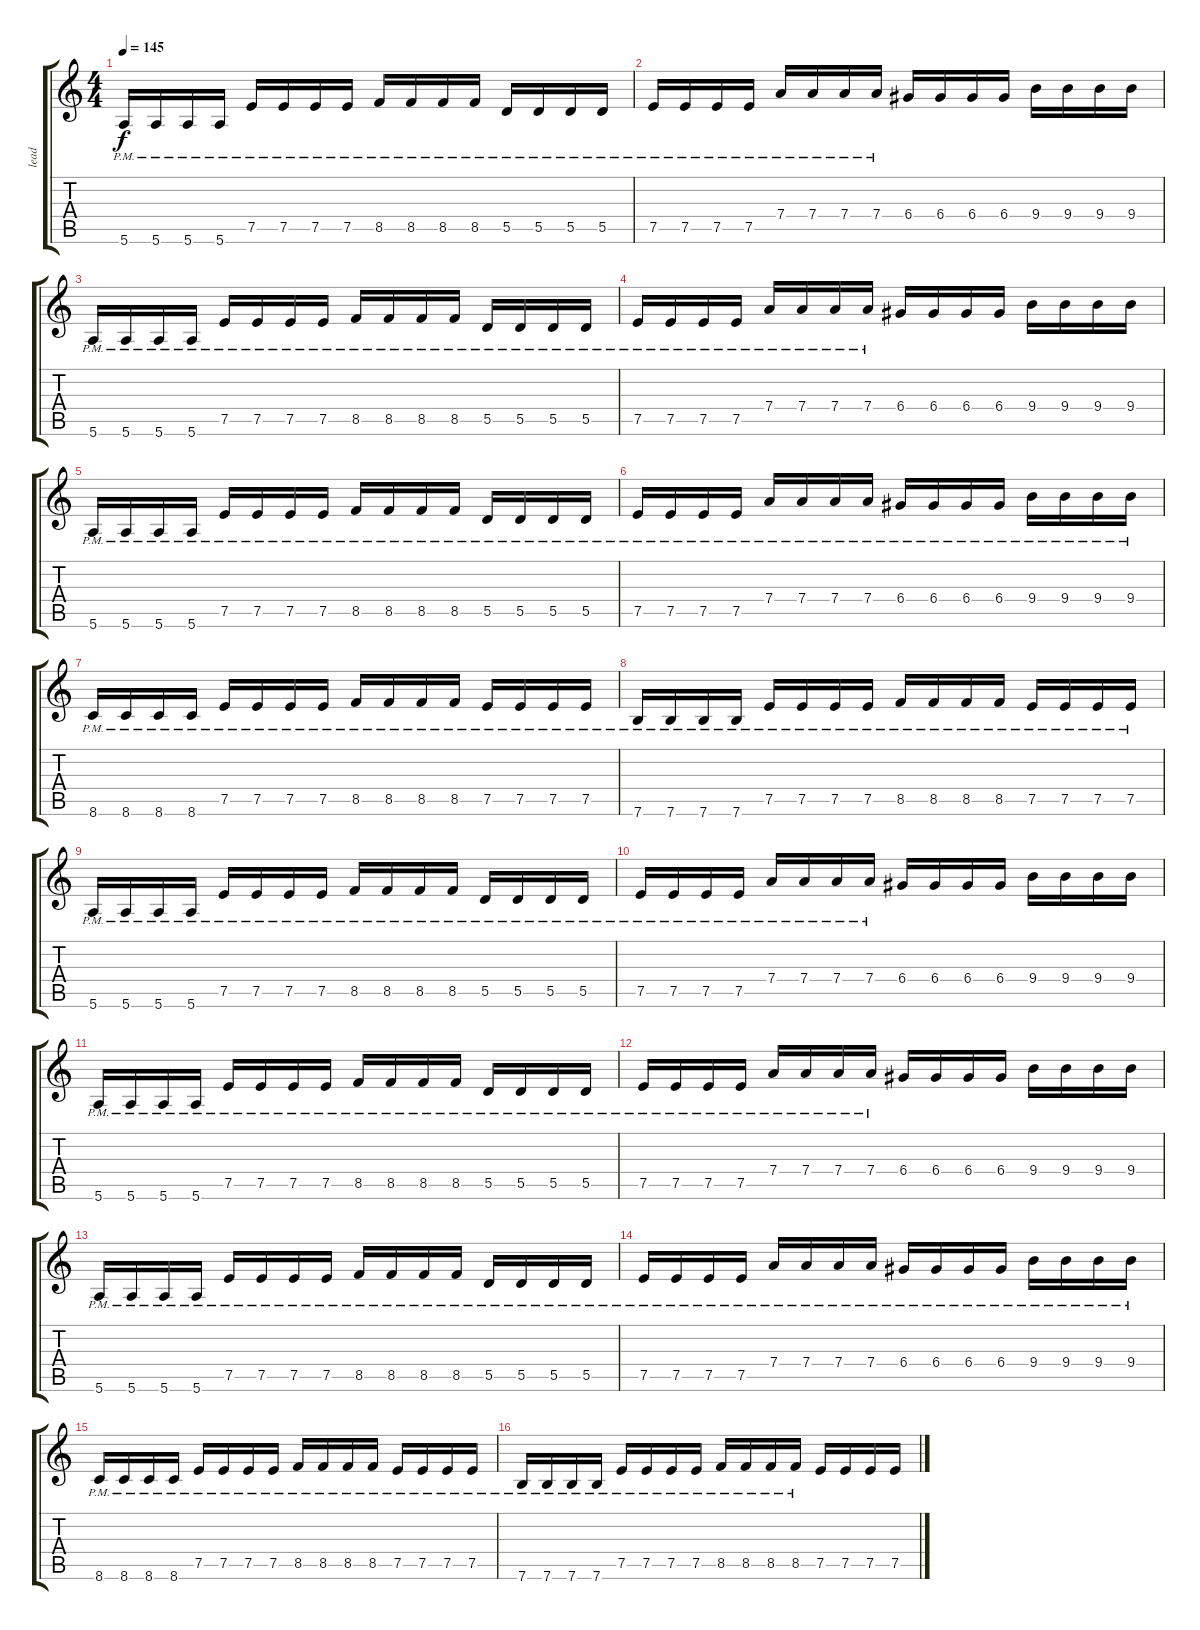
\track ("lead" "lead") {instrument distortionguitar}
\staff {score tabs}
\tuning (E4 B3 G3 D3 A2 E2) {hide}
\ts (4 4)
\tempo 145
\clef g2
\ks c
5.6{pm}.16{dy f} 5.6{pm}.16 5.6{pm}.16 5.6{pm}.16 7.5{pm}.16 7.5{pm}.16 7.5{pm}.16 7.5{pm}.16 8.5{pm}.16 8.5{pm}.16 8.5{pm}.16 8.5{pm}.16 5.5{pm}.16 5.5{pm}.16 5.5{pm}.16 5.5{pm}.16 |
7.5{pm}.16 7.5{pm}.16 7.5{pm}.16 7.5{pm}.16 7.4{pm}.16 7.4{pm}.16 7.4{pm}.16 7.4{pm}.16 6.4.16 6.4.16 6.4.16 6.4.16 9.4.16 9.4.16 9.4.16 9.4.16 |
5.6{pm}.16 5.6{pm}.16 5.6{pm}.16 5.6{pm}.16 7.5{pm}.16 7.5{pm}.16 7.5{pm}.16 7.5{pm}.16 8.5{pm}.16 8.5{pm}.16 8.5{pm}.16 8.5{pm}.16 5.5{pm}.16 5.5{pm}.16 5.5{pm}.16 5.5{pm}.16 |
7.5{pm}.16 7.5{pm}.16 7.5{pm}.16 7.5{pm}.16 7.4{pm}.16 7.4{pm}.16 7.4{pm}.16 7.4{pm}.16 6.4.16 6.4.16 6.4.16 6.4.16 9.4.16 9.4.16 9.4.16 9.4.16 |
5.6{pm}.16 5.6{pm}.16 5.6{pm}.16 5.6{pm}.16 7.5{pm}.16 7.5{pm}.16 7.5{pm}.16 7.5{pm}.16 8.5{pm}.16 8.5{pm}.16 8.5{pm}.16 8.5{pm}.16 5.5{pm}.16 5.5{pm}.16 5.5{pm}.16 5.5{pm}.16 |
7.5{pm}.16 7.5{pm}.16 7.5{pm}.16 7.5{pm}.16 7.4{pm}.16 7.4{pm}.16 7.4{pm}.16 7.4{pm}.16 6.4{pm}.16 6.4{pm}.16 6.4{pm}.16 6.4{pm}.16 9.4{pm}.16 9.4{pm}.16 9.4{pm}.16 9.4{pm}.16 |
8.6{pm}.16 8.6{pm}.16 8.6{pm}.16 8.6{pm}.16 7.5{pm}.16 7.5{pm}.16 7.5{pm}.16 7.5{pm}.16 8.5{pm}.16 8.5{pm}.16 8.5{pm}.16 8.5{pm}.16 7.5{pm}.16 7.5{pm}.16 7.5{pm}.16 7.5{pm}.16 |
7.6{pm}.16 7.6{pm}.16 7.6{pm}.16 7.6{pm}.16 7.5{pm}.16 7.5{pm}.16 7.5{pm}.16 7.5{pm}.16 8.5{pm}.16 8.5{pm}.16 8.5{pm}.16 8.5{pm}.16 7.5{pm}.16 7.5{pm}.16 7.5{pm}.16 7.5{pm}.16 |
5.6{pm}.16 5.6{pm}.16 5.6{pm}.16 5.6{pm}.16 7.5{pm}.16 7.5{pm}.16 7.5{pm}.16 7.5{pm}.16 8.5{pm}.16 8.5{pm}.16 8.5{pm}.16 8.5{pm}.16 5.5{pm}.16 5.5{pm}.16 5.5{pm}.16 5.5{pm}.16 |
7.5{pm}.16 7.5{pm}.16 7.5{pm}.16 7.5{pm}.16 7.4{pm}.16 7.4{pm}.16 7.4{pm}.16 7.4{pm}.16 6.4.16 6.4.16 6.4.16 6.4.16 9.4.16 9.4.16 9.4.16 9.4.16 |
5.6{pm}.16 5.6{pm}.16 5.6{pm}.16 5.6{pm}.16 7.5{pm}.16 7.5{pm}.16 7.5{pm}.16 7.5{pm}.16 8.5{pm}.16 8.5{pm}.16 8.5{pm}.16 8.5{pm}.16 5.5{pm}.16 5.5{pm}.16 5.5{pm}.16 5.5{pm}.16 |
7.5{pm}.16 7.5{pm}.16 7.5{pm}.16 7.5{pm}.16 7.4{pm}.16 7.4{pm}.16 7.4{pm}.16 7.4{pm}.16 6.4.16 6.4.16 6.4.16 6.4.16 9.4.16 9.4.16 9.4.16 9.4.16 |
5.6{pm}.16 5.6{pm}.16 5.6{pm}.16 5.6{pm}.16 7.5{pm}.16 7.5{pm}.16 7.5{pm}.16 7.5{pm}.16 8.5{pm}.16 8.5{pm}.16 8.5{pm}.16 8.5{pm}.16 5.5{pm}.16 5.5{pm}.16 5.5{pm}.16 5.5{pm}.16 |
7.5{pm}.16 7.5{pm}.16 7.5{pm}.16 7.5{pm}.16 7.4{pm}.16 7.4{pm}.16 7.4{pm}.16 7.4{pm}.16 6.4{pm}.16 6.4{pm}.16 6.4{pm}.16 6.4{pm}.16 9.4{pm}.16 9.4{pm}.16 9.4{pm}.16 9.4{pm}.16 |
8.6{pm}.16 8.6{pm}.16 8.6{pm}.16 8.6{pm}.16 7.5{pm}.16 7.5{pm}.16 7.5{pm}.16 7.5{pm}.16 8.5{pm}.16 8.5{pm}.16 8.5{pm}.16 8.5{pm}.16 7.5{pm}.16 7.5{pm}.16 7.5{pm}.16 7.5{pm}.16 |
7.6{pm}.16 7.6{pm}.16 7.6{pm}.16 7.6{pm}.16 7.5{pm}.16 7.5{pm}.16 7.5{pm}.16 7.5{pm}.16 8.5{pm}.16 8.5{pm}.16 8.5{pm}.16 8.5{pm}.16 7.5.16 7.5.16 7.5.16 7.5.16
